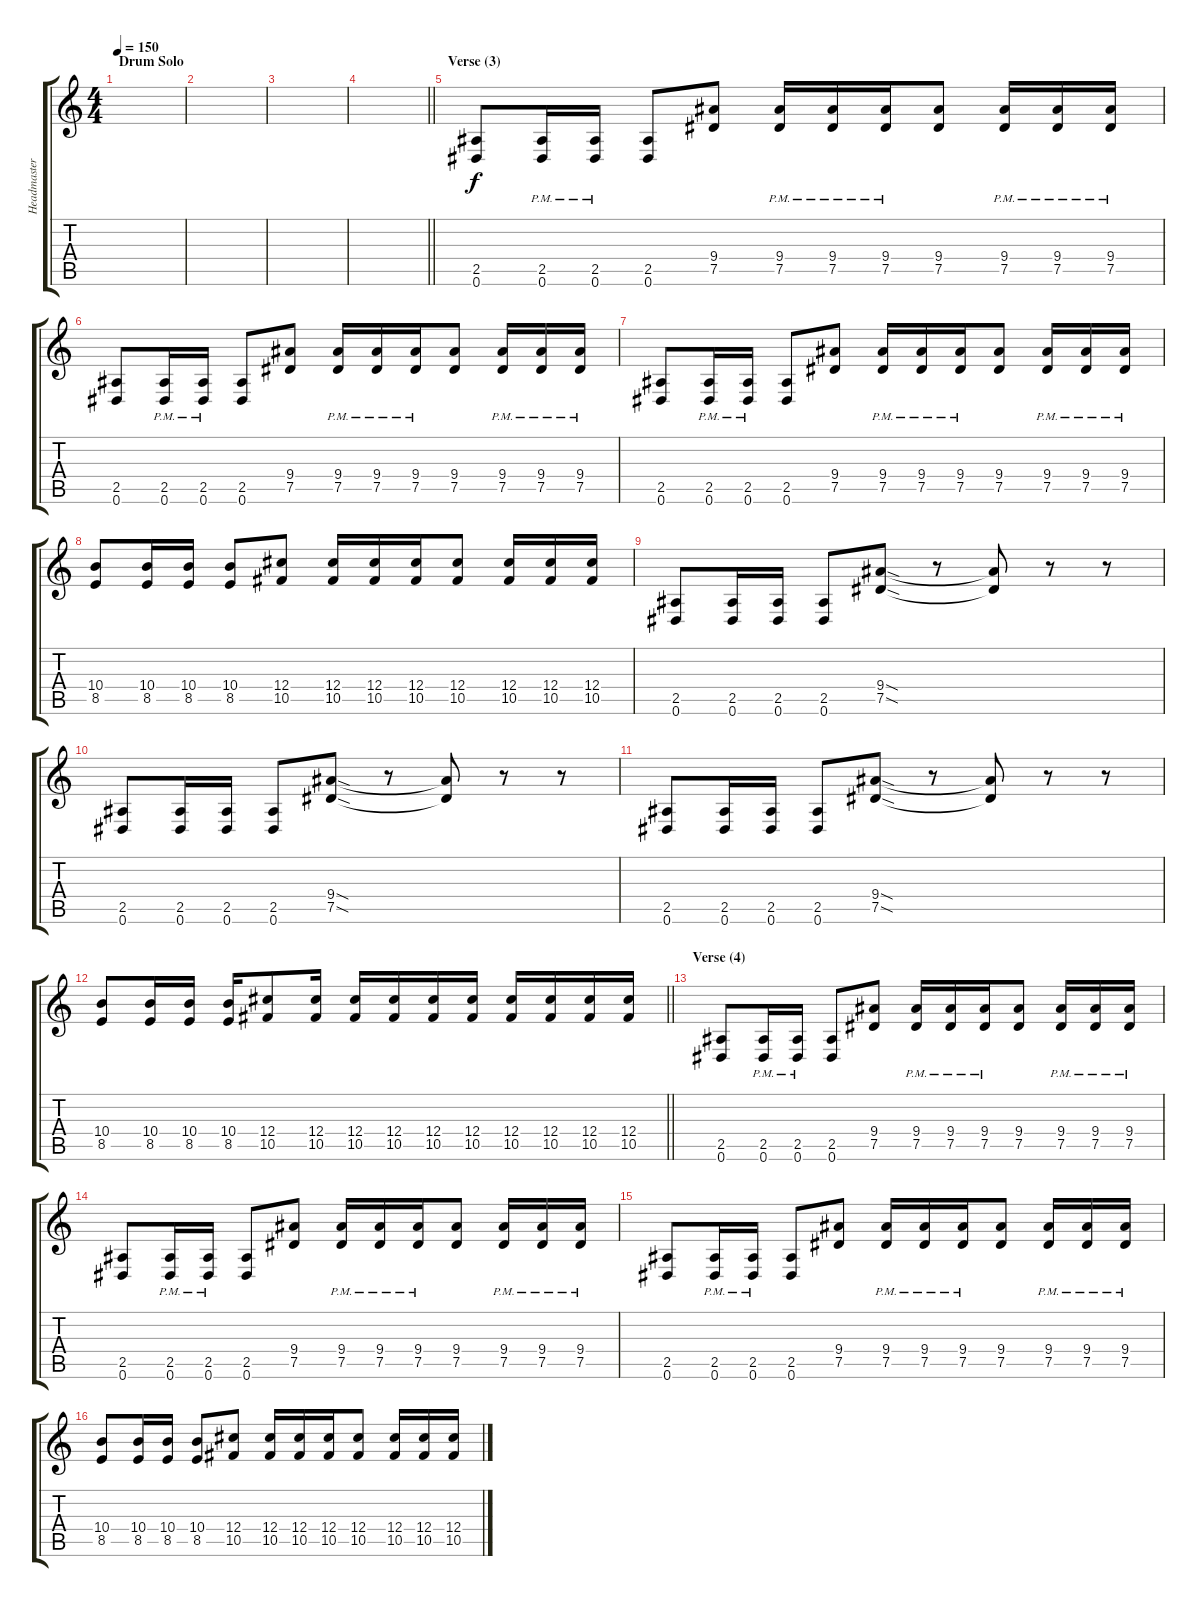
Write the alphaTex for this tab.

\track ("Headmaster" "Headmaster") {instrument overdrivenguitar}
\staff {score tabs}
\tuning (Eb4 Bb3 Gb3 Db3 Ab2 Eb2) {hide}
\ts (4 4)
\section ("" "Drum Solo")
\tempo 150
\clef g2
\ks c
|
|
|
\barLineRight lightlight
|
\section ("" "Verse (3)")
(2.5 0.6).8 (2.5 0.6{pm}).16 (2.5 0.6{pm}).16 (2.5 0.6).8 (9.4 7.5).8 (9.4 7.5{pm}).16 (9.4 7.5{pm}).16 (9.4 7.5{pm}).16 (9.4 7.5).8 (9.4 7.5{pm}).16 (9.4 7.5{pm}).16 (9.4 7.5{pm}).16 |
(2.5 0.6).8 (2.5 0.6{pm}).16 (2.5 0.6{pm}).16 (2.5 0.6).8 (9.4 7.5).8 (9.4 7.5{pm}).16 (9.4 7.5{pm}).16 (9.4 7.5{pm}).16 (9.4 7.5).8 (9.4 7.5{pm}).16 (9.4 7.5{pm}).16 (9.4 7.5{pm}).16 |
(2.5 0.6).8 (2.5 0.6{pm}).16 (2.5 0.6{pm}).16 (2.5 0.6).8 (9.4 7.5).8 (9.4 7.5{pm}).16 (9.4 7.5{pm}).16 (9.4 7.5{pm}).16 (9.4 7.5).8 (9.4 7.5{pm}).16 (9.4 7.5{pm}).16 (9.4 7.5{pm}).16 |
(10.4 8.5).8 (10.4 8.5).16 (10.4 8.5).16 (10.4 8.5).8 (12.4 10.5).8 (12.4 10.5).16 (12.4 10.5).16 (12.4 10.5).16 (12.4 10.5).8 (12.4 10.5).16 (12.4 10.5).16 (12.4 10.5).16 |
(2.5 0.6).8 (2.5 0.6).16 (2.5 0.6).16 (2.5 0.6).8 (9.4{sod} 7.5{sod}).8 r.8 (9.4{t} 7.5{t}).8 r.8 r.8 |
(2.5 0.6).8 (2.5 0.6).16 (2.5 0.6).16 (2.5 0.6).8 (9.4{sod} 7.5{sod}).8 r.8 (9.4{t} 7.5{t}).8 r.8 r.8 |
(2.5 0.6).8 (2.5 0.6).16 (2.5 0.6).16 (2.5 0.6).8 (9.4{sod} 7.5{sod}).8 r.8 (9.4{t} 7.5{t}).8 r.8 r.8 |
\barLineRight lightlight
(10.4 8.5).8 (10.4 8.5).16 (10.4 8.5).16 (10.4 8.5).16 (12.4 10.5).8 (12.4 10.5).16 (12.4 10.5).16 (12.4 10.5).16 (12.4 10.5).16 (12.4 10.5).16 (12.4 10.5).16 (12.4 10.5).16 (12.4 10.5).16 (12.4 10.5).16 |
\section ("" "Verse (4)")
(2.5 0.6).8 (2.5 0.6{pm}).16 (2.5 0.6{pm}).16 (2.5 0.6).8 (9.4 7.5).8 (9.4 7.5{pm}).16 (9.4 7.5{pm}).16 (9.4 7.5{pm}).16 (9.4 7.5).8 (9.4 7.5{pm}).16 (9.4 7.5{pm}).16 (9.4 7.5{pm}).16 |
(2.5 0.6).8 (2.5 0.6{pm}).16 (2.5 0.6{pm}).16 (2.5 0.6).8 (9.4 7.5).8 (9.4 7.5{pm}).16 (9.4 7.5{pm}).16 (9.4 7.5{pm}).16 (9.4 7.5).8 (9.4 7.5{pm}).16 (9.4 7.5{pm}).16 (9.4 7.5{pm}).16 |
(2.5 0.6).8 (2.5 0.6{pm}).16 (2.5 0.6{pm}).16 (2.5 0.6).8 (9.4 7.5).8 (9.4 7.5{pm}).16 (9.4 7.5{pm}).16 (9.4 7.5{pm}).16 (9.4 7.5).8 (9.4 7.5{pm}).16 (9.4 7.5{pm}).16 (9.4 7.5{pm}).16 |
(10.4 8.5).8 (10.4 8.5).16 (10.4 8.5).16 (10.4 8.5).8 (12.4 10.5).8 (12.4 10.5).16 (12.4 10.5).16 (12.4 10.5).16 (12.4 10.5).8 (12.4 10.5).16 (12.4 10.5).16 (12.4 10.5).16
